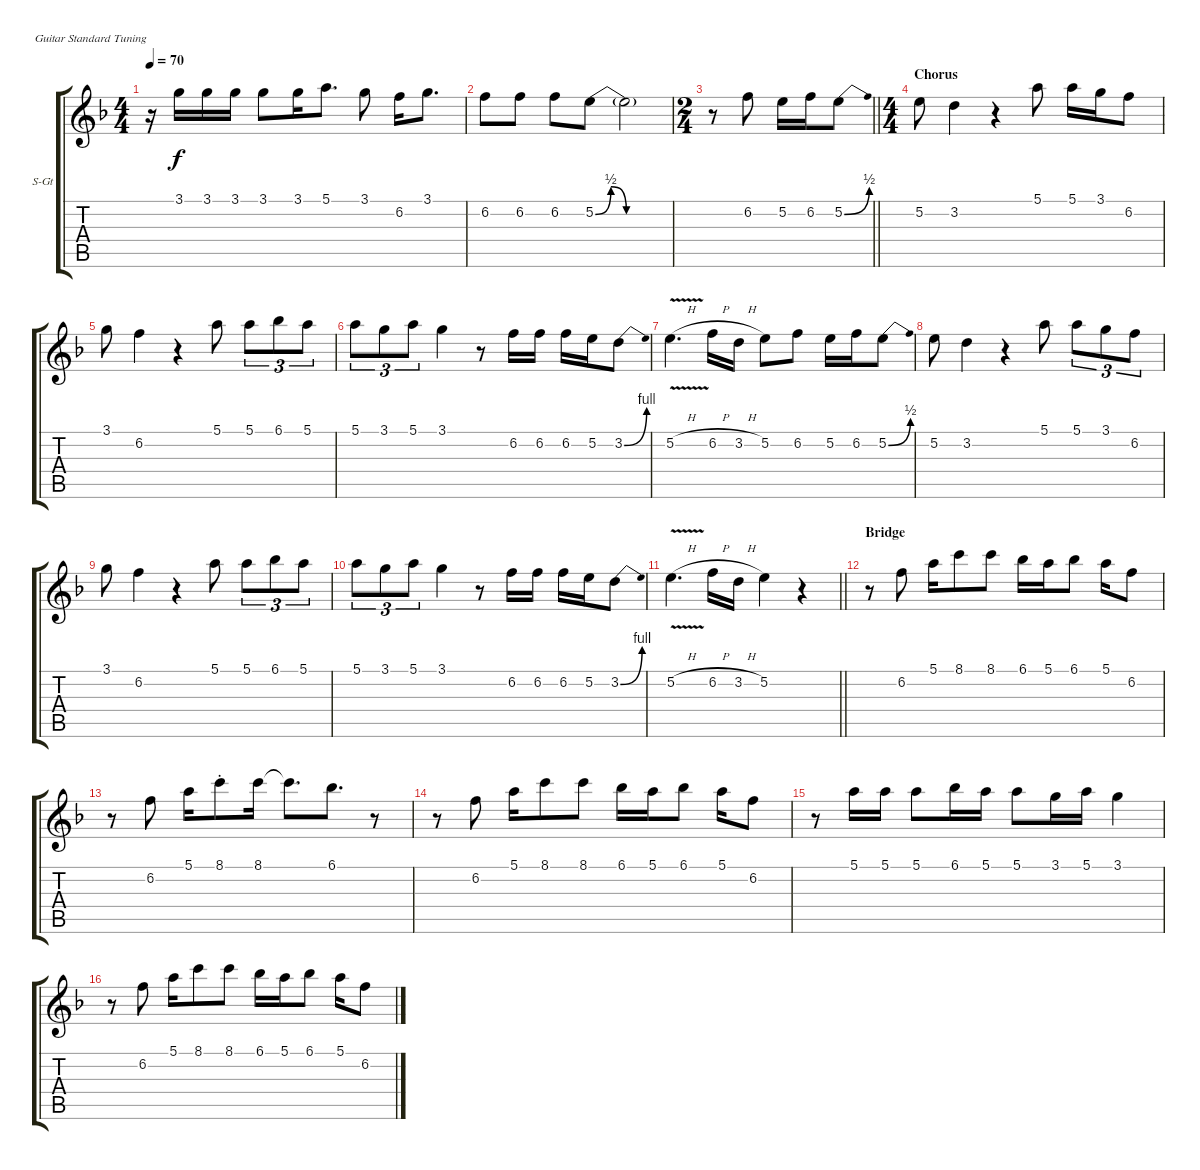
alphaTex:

\bracketExtendMode groupsimilarinstruments
\firstSystemTrackNameOrientation horizontal
\otherSystemsTrackNameOrientation horizontal
\track ("Вокал" "S-Gt") {mute instrument trumpet}
\staff {score tabs}
\tuning (E4 B3 G3 D3 A2 E2)
\displaytranspose 12
\ts (4 4)
\tempo 70
\clef g2
\ks dminor
r.16{dy f} 3.1.16 3.1.16 3.1.16 3.1.8 3.1.16 5.1.8{d} 3.1.8 6.2.16 3.1.8{d} |
6.2.8 6.2.8 6.2.8 5.2{be (bendrelease 0 0 30 2 30 2 60 0)}.8 5.2{be (hold 0 0 60 0) t}.2 |
\ts (2 4)
\beaming (8 2 2)
\barLineRight lightlight
r.8 6.2.8 5.2.16 6.2.16 5.2{be (bend 0 0 60 2)}.8 |
\ts (4 4)
\beaming (8 2 2 2 2)
\section ("" "Chorus")
5.2.8 3.2.4 r.4 5.1.8 5.1.16 3.1.16 6.2.8 |
3.1.8 6.2.4 r.4 5.1.8 5.1.8{tu (3 2)} 6.1.8{tu (3 2)} 5.1.8{tu (3 2)} |
5.1.8{tu (3 2)} 3.1.8{tu (3 2)} 5.1.8{tu (3 2)} 3.1.4 r.8 6.2.16 6.2.16 6.2.16 5.2.16 3.2{be (bend 0 0 60 4)}.8 |
5.2{v h}.4{d} 6.2{h}.16 3.2{h}.16 5.2.8 6.2.8 5.2.16 6.2.16 5.2{be (bend 0 0 60 2)}.8 |
5.2.8 3.2.4 r.4 5.1.8 5.1.8{tu (3 2)} 3.1.8{tu (3 2)} 6.2.8{tu (3 2)} |
3.1.8 6.2.4 r.4 5.1.8 5.1.8{tu (3 2)} 6.1.8{tu (3 2)} 5.1.8{tu (3 2)} |
5.1.8{tu (3 2)} 3.1.8{tu (3 2)} 5.1.8{tu (3 2)} 3.1.4 r.8 6.2.16 6.2.16 6.2.16 5.2.16 3.2{be (bend 0 0 60 4)}.8 |
\barLineRight lightlight
5.2{v h}.4{d} 6.2{h}.16 3.2{h}.16 5.2.4 r.4 |
\section ("" "Bridge")
r.8 6.2.8 5.1.16 8.1.8 8.1.8 6.1.16 5.1.16 6.1.8 5.1.16 6.2.8 |
r.8 6.2.8 5.1.16 8.1{st}.8 8.1.16 8.1{t}.8{d} 6.1.8{d} r.8 |
r.8 6.2.8 5.1.16 8.1.8 8.1.8 6.1.16 5.1.16 6.1.8 5.1.16 6.2.8 |
r.8 5.1.16 5.1.16 5.1.8 6.1.16 5.1.16 5.1.8 3.1.16 5.1.16 3.1.4 |
r.8 6.2.8 5.1.16 8.1.8 8.1.8 6.1.16 5.1.16 6.1.8 5.1.16 6.2.8
